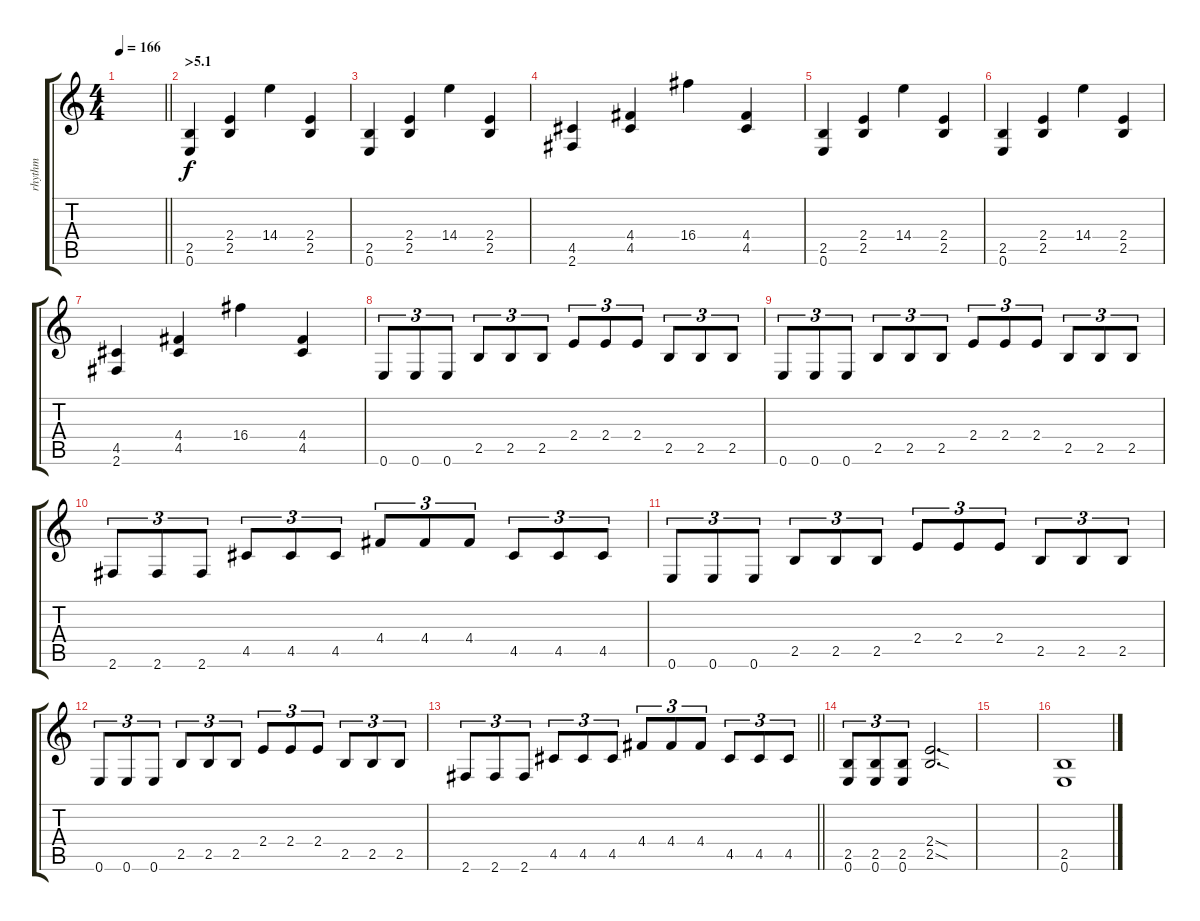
\track ("rhythm" "rhythm") {instrument distortionguitar}
\staff {score tabs}
\tuning (E4 B3 G3 D3 A2 E2) {hide}
\ts (4 4)
\tempo 166
\clef g2
\barLineRight lightlight
\ks c
|
\section ("" ">5.1")
(2.5 0.6).4 (2.4 2.5).4 14.4.4 (2.4 2.5).4 |
(2.5 0.6).4 (2.4 2.5).4 14.4.4 (2.4 2.5).4 |
(4.5 2.6).4 (4.4 4.5).4 16.4.4 (4.4 4.5).4 |
(2.5 0.6).4 (2.4 2.5).4 14.4.4 (2.4 2.5).4 |
(2.5 0.6).4 (2.4 2.5).4 14.4.4 (2.4 2.5).4 |
(4.5 2.6).4 (4.4 4.5).4 16.4.4 (4.4 4.5).4 |
0.6.8{tu (3 2)} 0.6.8{tu (3 2)} 0.6.8{tu (3 2)} 2.5.8{tu (3 2)} 2.5.8{tu (3 2)} 2.5.8{tu (3 2)} 2.4.8{tu (3 2)} 2.4.8{tu (3 2)} 2.4.8{tu (3 2)} 2.5.8{tu (3 2)} 2.5.8{tu (3 2)} 2.5.8{tu (3 2)} |
0.6.8{tu (3 2)} 0.6.8{tu (3 2)} 0.6.8{tu (3 2)} 2.5.8{tu (3 2)} 2.5.8{tu (3 2)} 2.5.8{tu (3 2)} 2.4.8{tu (3 2)} 2.4.8{tu (3 2)} 2.4.8{tu (3 2)} 2.5.8{tu (3 2)} 2.5.8{tu (3 2)} 2.5.8{tu (3 2)} |
2.6.8{tu (3 2)} 2.6.8{tu (3 2)} 2.6.8{tu (3 2)} 4.5.8{tu (3 2)} 4.5.8{tu (3 2)} 4.5.8{tu (3 2)} 4.4.8{tu (3 2)} 4.4.8{tu (3 2)} 4.4.8{tu (3 2)} 4.5.8{tu (3 2)} 4.5.8{tu (3 2)} 4.5.8{tu (3 2)} |
0.6.8{tu (3 2)} 0.6.8{tu (3 2)} 0.6.8{tu (3 2)} 2.5.8{tu (3 2)} 2.5.8{tu (3 2)} 2.5.8{tu (3 2)} 2.4.8{tu (3 2)} 2.4.8{tu (3 2)} 2.4.8{tu (3 2)} 2.5.8{tu (3 2)} 2.5.8{tu (3 2)} 2.5.8{tu (3 2)} |
0.6.8{tu (3 2)} 0.6.8{tu (3 2)} 0.6.8{tu (3 2)} 2.5.8{tu (3 2)} 2.5.8{tu (3 2)} 2.5.8{tu (3 2)} 2.4.8{tu (3 2)} 2.4.8{tu (3 2)} 2.4.8{tu (3 2)} 2.5.8{tu (3 2)} 2.5.8{tu (3 2)} 2.5.8{tu (3 2)} |
\barLineRight lightlight
2.6.8{tu (3 2)} 2.6.8{tu (3 2)} 2.6.8{tu (3 2)} 4.5.8{tu (3 2)} 4.5.8{tu (3 2)} 4.5.8{tu (3 2)} 4.4.8{tu (3 2)} 4.4.8{tu (3 2)} 4.4.8{tu (3 2)} 4.5.8{tu (3 2)} 4.5.8{tu (3 2)} 4.5.8{tu (3 2)} |
(2.5 0.6).8{tu (3 2)} (2.5 0.6).8{tu (3 2)} (2.5 0.6).8{tu (3 2)} (2.4{sod} 2.5{sod}).2{d} |
|
(2.5 0.6).1
